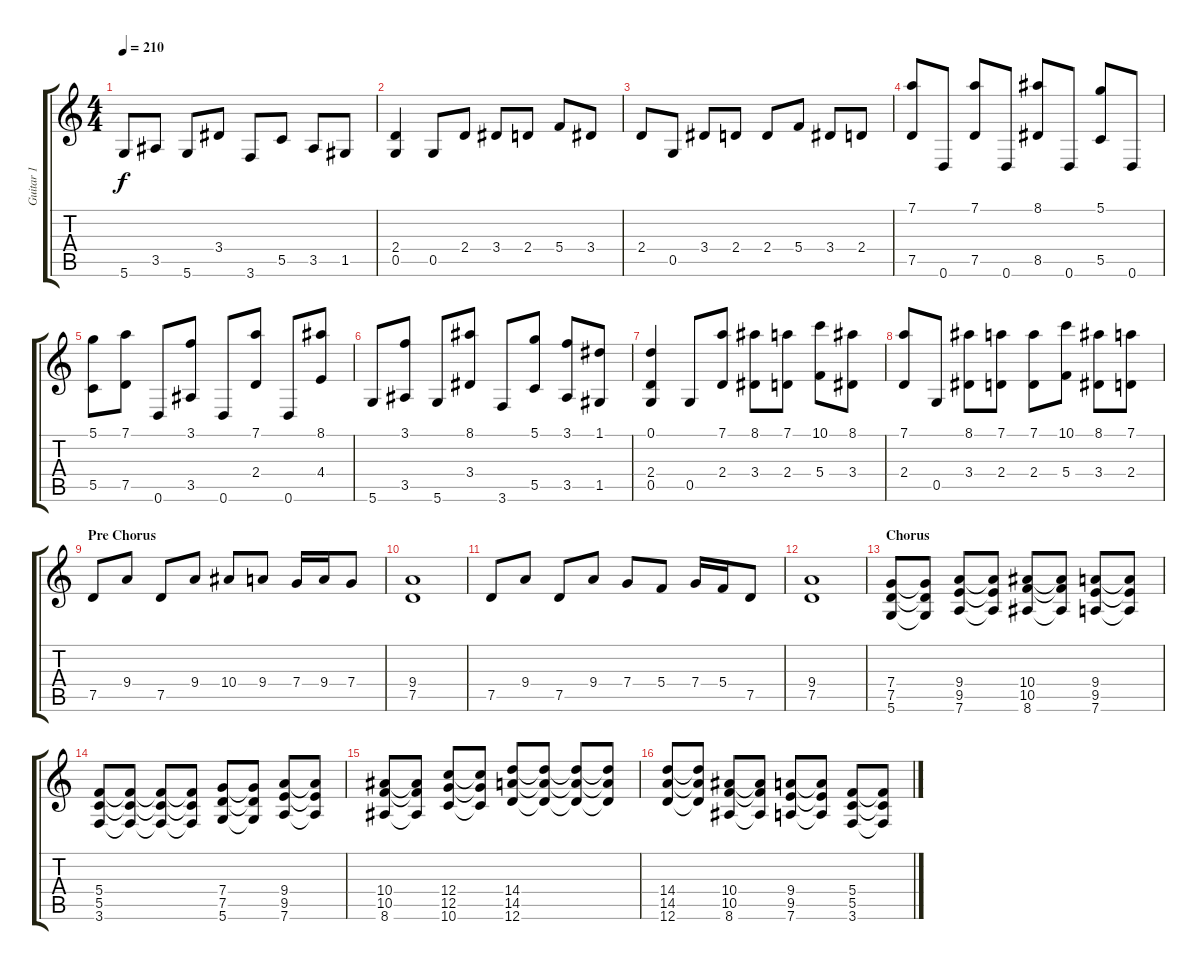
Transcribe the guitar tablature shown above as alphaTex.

\track ("Guitar 1" "Guitar 1") {instrument distortionguitar}
\staff {score tabs}
\tuning (D4 A3 F3 C3 G2 D2) {hide}
\ts (4 4)
\tempo 210
\clef g2
\ks c
5.6.8{dy f} 3.5.8 5.6.8 3.4.8 3.6.8 5.5.8 3.5.8 1.5.8 |
(2.4 0.5).4 0.5.8 2.4.8 3.4.8 2.4.8 5.4.8 3.4.8 |
2.4.8 0.5.8 3.4.8 2.4.8 2.4.8 5.4.8 3.4.8 2.4.8 |
(7.1 7.5).8 0.6.8 (7.1 7.5).8 0.6.8 (8.1 8.5).8 0.6.8 (5.1 5.5).8 0.6.8 |
(5.1 5.5).8 (7.1 7.5).8 0.6.8 (3.1 3.5).8 0.6.8 (7.1 2.4).8 0.6.8 (8.1 4.4).8 |
5.6.8 (3.1 3.5).8 5.6.8 (8.1 3.4).8 3.6.8 (5.1 5.5).8 (3.1 3.5).8 (1.1 1.5).8 |
(0.1 2.4 0.5).4 0.5.8 (7.1 2.4).8 (8.1 3.4).8 (7.1 2.4).8 (10.1 5.4).8 (8.1 3.4).8 |
(7.1 2.4).8 0.5.8 (8.1 3.4).8 (7.1 2.4).8 (7.1 2.4).8 (10.1 5.4).8 (8.1 3.4).8 (7.1 2.4).8 |
\section ("" "Pre Chorus")
7.5.8 9.4.8 7.5.8 9.4.8 10.4.8 9.4.8 7.4.16 9.4.16 7.4.8 |
(9.4 7.5).1 |
7.5.8 9.4.8 7.5.8 9.4.8 7.4.8 5.4.8 7.4.16 5.4.16 7.5.8 |
(9.4 7.5).1 |
\section ("" "Chorus")
(7.4 7.5 5.6).8 (7.4{t} 7.5{t} 5.6{t}).8 (9.4 9.5 7.6).8 (9.4{t} 9.5{t} 7.6{t}).8 (10.4 10.5 8.6).8 (10.4{t} 10.5{t} 8.6{t}).8 (9.4 9.5 7.6).8 (9.4{t} 9.5{t} 7.6{t}).8 |
(5.4 5.5 3.6).8 (5.4{t} 5.5{t} 3.6{t}).8 (5.4{t} 5.5{t} 3.6{t}).8 (5.4{t} 5.5{t} 3.6{t}).8 (7.4 7.5 5.6).8 (7.4{t} 7.5{t} 5.6{t}).8 (9.4 9.5 7.6).8 (9.4{t} 9.5{t} 7.6{t}).8 |
(10.4 10.5 8.6).8 (10.4{t} 10.5{t} 8.6{t}).8 (12.4 12.5 10.6).8 (12.4{t} 12.5{t} 10.6{t}).8 (14.4 14.5 12.6).8 (14.4{t} 14.5{t} 12.6{t}).8 (14.4{t} 14.5{t} 12.6{t}).8 (14.4{t} 14.5{t} 12.6{t}).8 |
(14.4 14.5 12.6).8 (14.4{t} 14.5{t} 12.6{t}).8 (10.4 10.5 8.6).8 (10.4{t} 10.5{t} 8.6{t}).8 (9.4 9.5 7.6).8 (9.4{t} 9.5{t} 7.6{t}).8 (5.4 5.5 3.6).8 (5.4{t} 5.5{t} 3.6{t}).8
